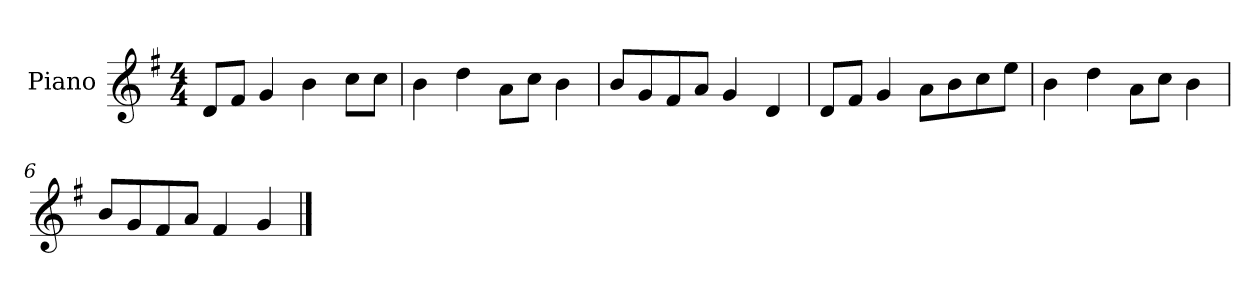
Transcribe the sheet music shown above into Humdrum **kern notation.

**kern
*part1
*staff1
*I"Piano
*I'P-no
*clefG2
*k[f#]
*M4/4
*MM90
=1
8d/L
8f#/J
4g/
4b\
8cc\L
8cc\J
=2
4b\
4dd\
8a\L
8cc\J
4b\
=3
8b/L
8g/
8f#/
8a/J
4g/
4d/
=4
8d/L
8f#/J
4g/
8a\L
8b\
8cc\
8ee\J
=5
4b\
4dd\
8a\L
8cc\J
4b\
=6
8b/L
8g/
8f#/
8a/J
4f#/
4g/
==
*-
